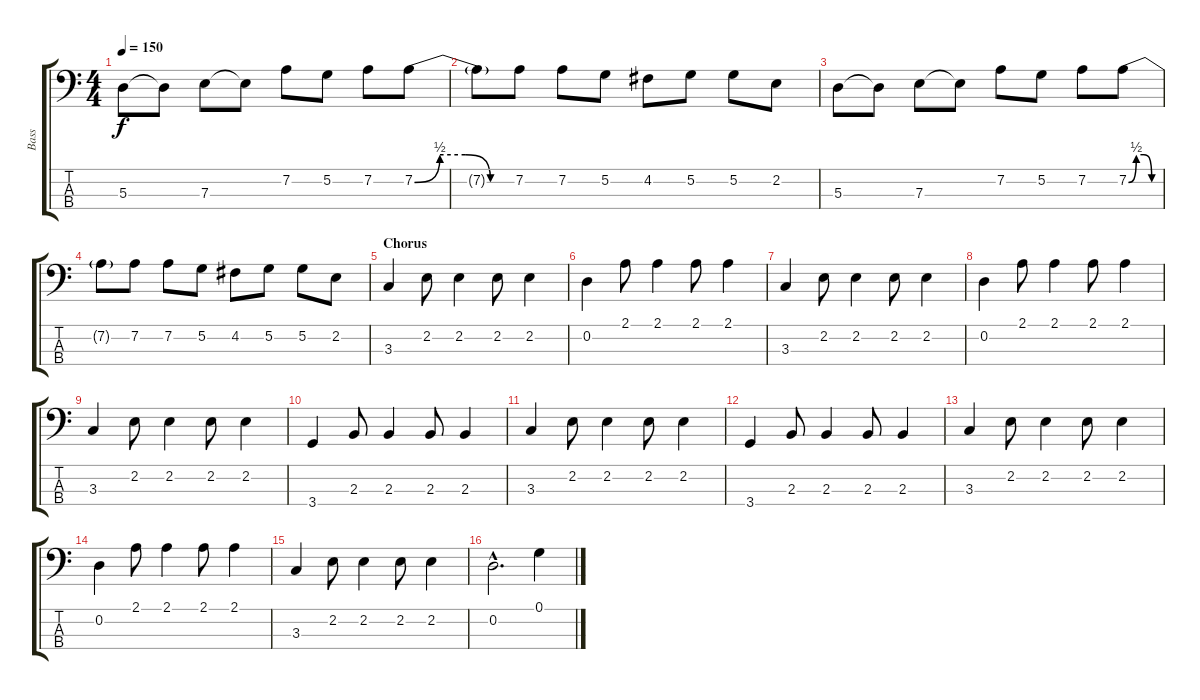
\track ("Bass" "Bass") {instrument electricbasspick}
\staff {score tabs}
\tuning (G2 D2 A1 E1) {hide}
\ts (4 4)
\tempo 150
\clef f4
\ks c
5.3.8{dy f} 5.3{t}.8 7.3.8 7.3{t}.8 7.2.8 5.2.8 7.2.8 7.2{be (custom 0 0 15 2 30 2 45 0 60 0)}.8 |
7.2{t}.8 7.2.8 7.2.8 5.2.8 4.2.8 5.2.8 5.2.8 2.2.8 |
5.3.8 5.3{t}.8 7.3.8 7.3{t}.8 7.2.8 5.2.8 7.2.8 7.2{be (custom 0 0 15 2 30 2 45 0 60 0)}.8 |
7.2{t}.8 7.2.8 7.2.8 5.2.8 4.2.8 5.2.8 5.2.8 2.2.8 |
\section ("" "Chorus")
3.3.4 2.2.8 2.2.4 2.2.8 2.2.4 |
0.2.4 2.1.8 2.1.4 2.1.8 2.1.4 |
3.3.4 2.2.8 2.2.4 2.2.8 2.2.4 |
0.2.4 2.1.8 2.1.4 2.1.8 2.1.4 |
3.3.4 2.2.8 2.2.4 2.2.8 2.2.4 |
3.4.4 2.3.8 2.3.4 2.3.8 2.3.4 |
3.3.4 2.2.8 2.2.4 2.2.8 2.2.4 |
3.4.4 2.3.8 2.3.4 2.3.8 2.3.4 |
3.3.4 2.2.8 2.2.4 2.2.8 2.2.4 |
0.2.4 2.1.8 2.1.4 2.1.8 2.1.4 |
3.3.4 2.2.8 2.2.4 2.2.8 2.2.4 |
0.2{hac}.2{d} 0.1.4
